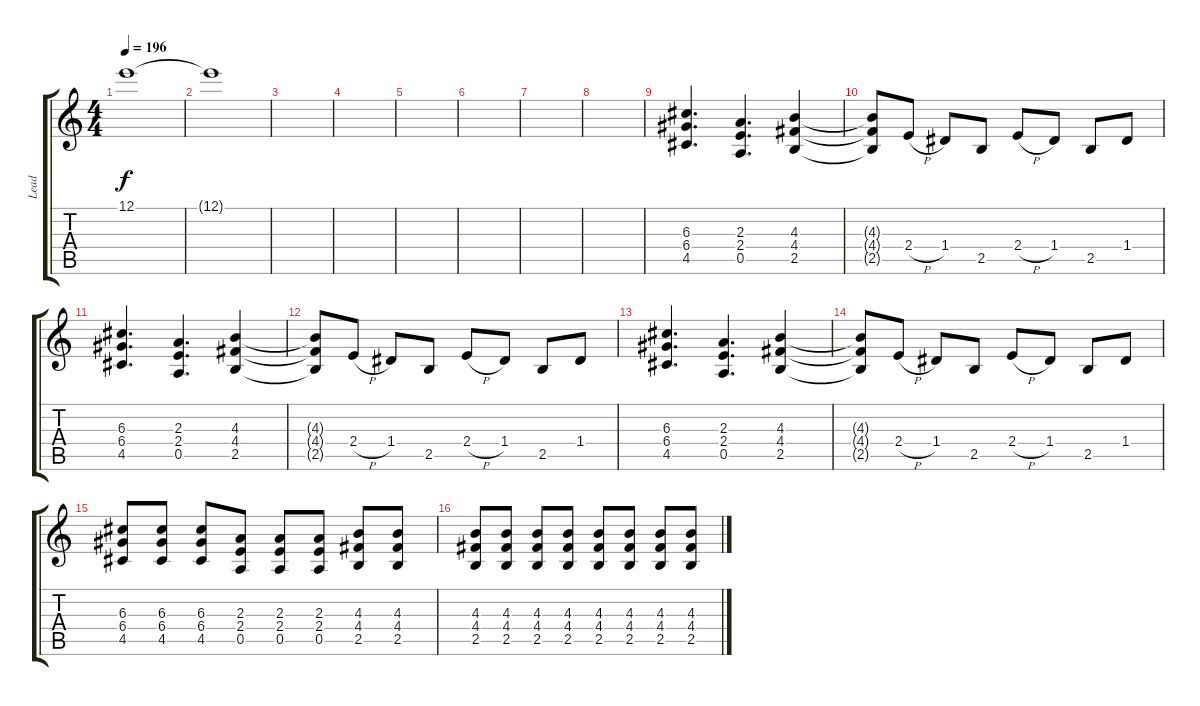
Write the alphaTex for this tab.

\track ("Lead" "Lead") {instrument distortionguitar}
\staff {score tabs}
\tuning (E4 B3 G3 D3 A2 E2) {hide}
\ts (4 4)
\tempo 196
\clef g2
\ks c
12.1{t}.1{dy f} |
12.1{t}.1 |
|
|
|
|
|
|
(6.3 6.4 4.5).4{d} (2.3 2.4 0.5).4{d} (4.3 4.4 2.5).4 |
(4.3{t} 4.4{t} 2.5{t}).8 2.4{h}.8 1.4.8 2.5.8 2.4{h}.8 1.4.8 2.5.8 1.4.8 |
(6.3 6.4 4.5).4{d} (2.3 2.4 0.5).4{d} (4.3 4.4 2.5).4 |
(4.3{t} 4.4{t} 2.5{t}).8 2.4{h}.8 1.4.8 2.5.8 2.4{h}.8 1.4.8 2.5.8 1.4.8 |
(6.3 6.4 4.5).4{d} (2.3 2.4 0.5).4{d} (4.3 4.4 2.5).4 |
(4.3{t} 4.4{t} 2.5{t}).8 2.4{h}.8 1.4.8 2.5.8 2.4{h}.8 1.4.8 2.5.8 1.4.8 |
(6.3 6.4 4.5).8 (6.3 6.4 4.5).8 (6.3 6.4 4.5).8 (2.3 2.4 0.5).8 (2.3 2.4 0.5).8 (2.3 2.4 0.5).8 (4.3 4.4 2.5).8 (4.3 4.4 2.5).8 |
(4.3 4.4 2.5).8 (4.3 4.4 2.5).8 (4.3 4.4 2.5).8 (4.3 4.4 2.5).8 (4.3 4.4 2.5).8 (4.3 4.4 2.5).8 (4.3 4.4 2.5).8 (4.3 4.4 2.5).8
